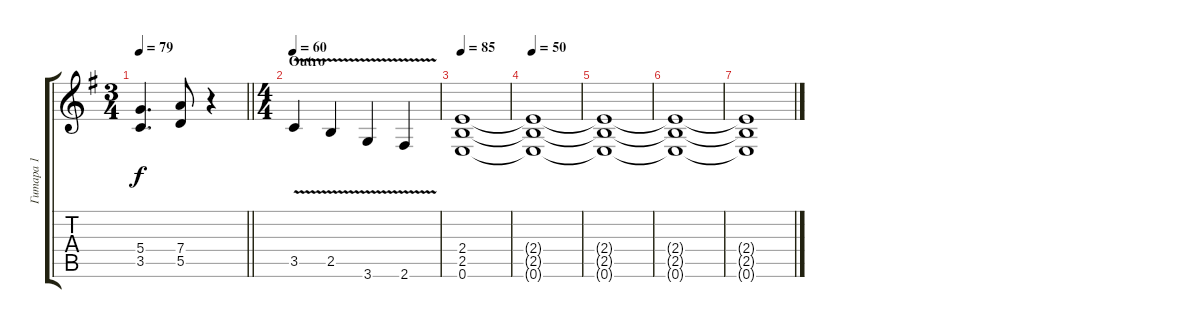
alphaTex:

\track ("Гитара 1" "Гитара 1") {instrument distortionguitar}
\staff {score tabs}
\tuning (E4 B3 G3 D3 A2 E2) {hide}
\ts (3 4)
\tempo 79
\clef g2
\barLineRight lightlight
\ks eminor
(5.4 3.5).4{d dy f} (7.4 5.5).8 r.4 |
\ts (4 4)
\section ("" "Outro")
\tempo 60
3.5{v}.4 2.5{v}.4 3.6{v}.4 2.6{v}.4 |
\tempo 85
(2.4 2.5 0.6).1 |
\tempo 50
(2.4{t} 2.5{t} 0.6{t}).1 |
(2.4{t} 2.5{t} 0.6{t}).1 |
(2.4{t} 2.5{t} 0.6{t}).1{volume 0} |
(2.4{t} 2.5{t} 0.6{t}).1
